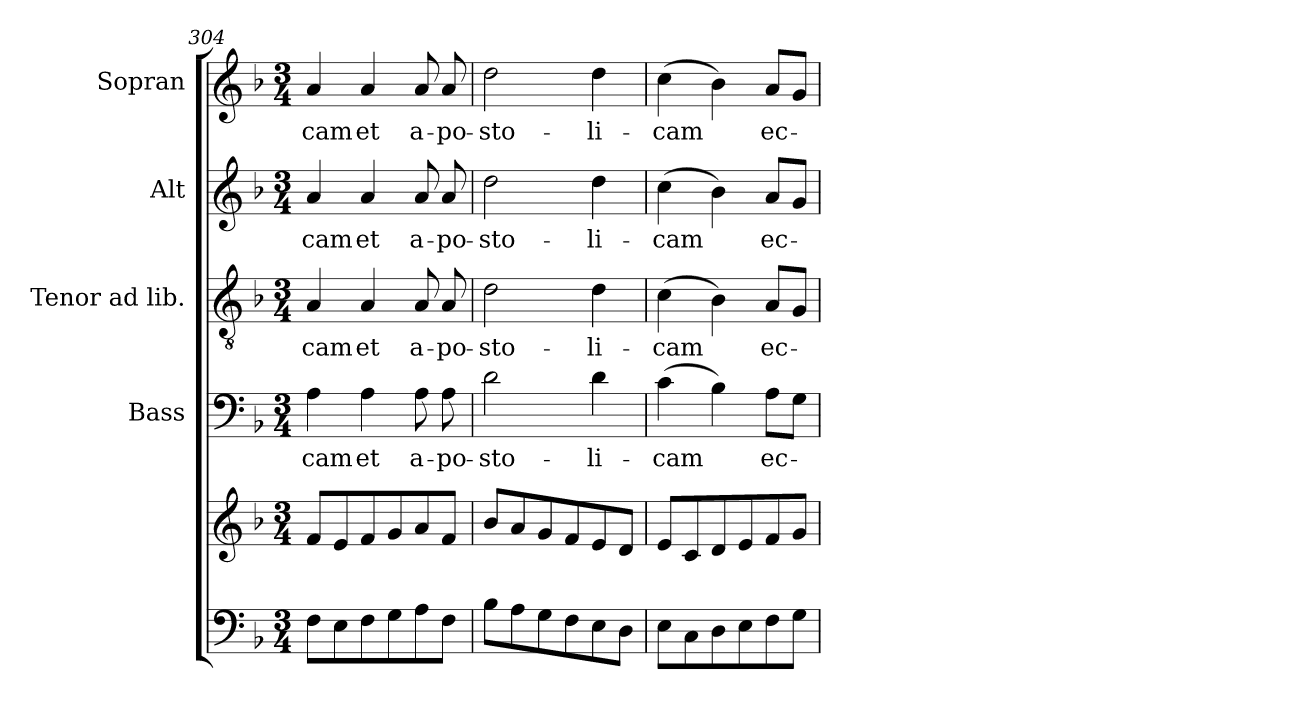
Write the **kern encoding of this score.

**kern	**kern	**kern	**text	**kern	**text	**kern	**text	**kern	**text
*part5	*part5	*part4	*part4	*part3	*part3	*part2	*part2	*part1	*part1
*staff6	*staff5	*staff4	*staff4	*staff3	*staff3	*staff2	*staff2	*staff1	*staff1
*	*	*I"Bass	*	*I"Tenor ad lib.	*	*I"Alt	*	*I"Sopran	*
*	*	*I'B.	*	*I'T.	*	*I'A.	*	*I'S.	*
*clefF4	*clefG2	*clefF4	*	*clefGv2	*	*clefG2	*	*clefG2	*
*k[b-]	*k[b-]	*k[b-]	*	*k[b-]	*	*k[b-]	*	*k[b-]	*
*F:	*F:	*F:	*	*F:	*	*F:	*	*F:	*
*M3/4	*M3/4	*M3/4	*	*M3/4	*	*M3/4	*	*M3/4	*
=304	=304	=304	=304	=304	=304	=304	=304	=304	=304
!	!	!	!LO:LY:b	!	!LO:LY:b	!	!LO:LY:b	!	!LO:LY:b
8F\L	8f/L	4A\	-cam	4A/	-cam	4a/	-cam	4a/	-cam
8E\	8e/	.	.	.	.	.	.	.	.
!	!	!	!LO:LY:b	!	!LO:LY:b	!	!LO:LY:b	!	!LO:LY:b
8F\	8f/	4A\	et	4A/	et	4a/	et	4a/	et
8G\	8g/	.	.	.	.	.	.	.	.
!	!	!	!LO:LY:b	!	!LO:LY:b	!	!LO:LY:b	!	!LO:LY:b
8A\	8a/	8A\	a-	8A/	a-	8a/	a-	8a/	a-
!	!	!	!LO:LY:b	!	!LO:LY:b	!	!LO:LY:b	!	!LO:LY:b
8F\J	8f/J	8A\	-po-	8A/	-po-	8a/	-po-	8a/	-po-
=305	=305	=305	=305	=305	=305	=305	=305	=305	=305
!	!	!	!LO:LY:b	!	!LO:LY:b	!	!LO:LY:b	!	!LO:LY:b
8B-\L	8b-/L	2d\	-sto-	2d\	-sto-	2dd\	-sto-	2dd\	-sto-
8A\	8a/	.	.	.	.	.	.	.	.
8G\	8g/	.	.	.	.	.	.	.	.
8F\	8f/	.	.	.	.	.	.	.	.
!	!	!	!LO:LY:b	!	!LO:LY:b	!	!LO:LY:b	!	!LO:LY:b
8E\	8e/	4d\	-li-	4d\	-li-	4dd\	-li-	4dd\	-li-
8D\J	8d/J	.	.	.	.	.	.	.	.
!!LO:PB:g=z
=306	=306	=306	=306	=306	=306	=306	=306	=306	=306
!	!	!	!LO:LY:b	!	!LO:LY:b	!	!LO:LY:b	!	!LO:LY:b
8E\L	8e/L	(>4c\	-cam	(>4c\	-cam	(>4cc\	-cam	(>4cc\	-cam
8C\	8c/	.	.	.	.	.	.	.	.
8D\	8d/	4B-\)	.	4B-\)	.	4b-\)	.	4b-\)	.
8E\	8e/	.	.	.	.	.	.	.	.
!	!	!	!LO:LY:b	!	!LO:LY:b	!	!LO:LY:b	!	!LO:LY:b
8F\	8f/	8A\L	ec-	8A/L	ec-	8a/L	ec-	8a/L	ec-
8G\J	8g/J	8G\J	.	8G/J	.	8g/J	.	8g/J	.
=	=	=	=	=	=	=	=	=	=
*-	*-	*-	*-	*-	*-	*-	*-	*-	*-
